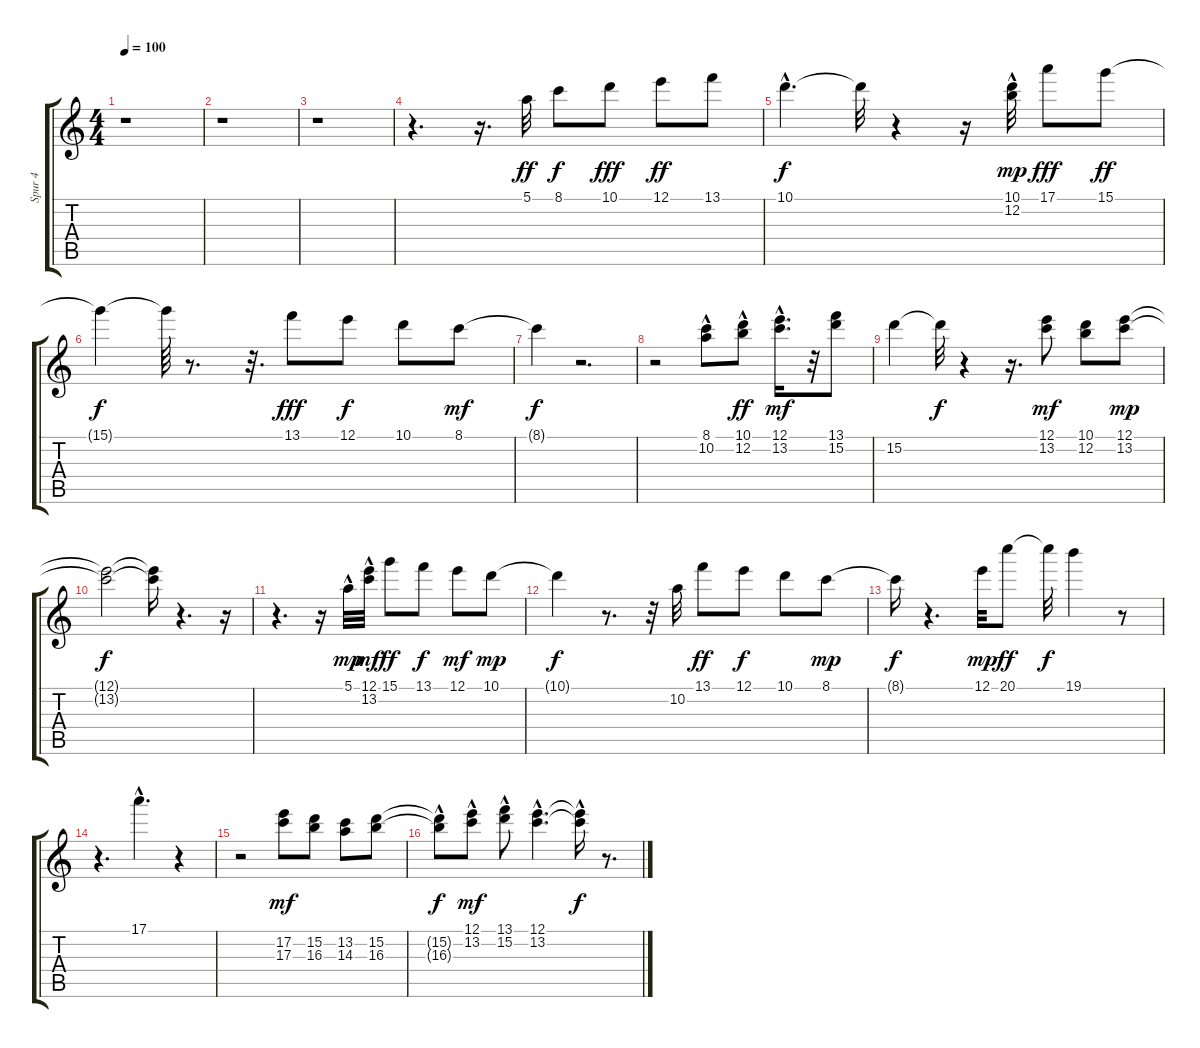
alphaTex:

\track ("Spur 4" "Spur 4") {instrument acousticguitarnylon}
\staff {score tabs}
\tuning (E4 B3 G3 D3 A2 E2) {hide}
\ts (4 4)
\tempo 100
\clef g2
\ks c
r.1{dy fff} |
r.1 |
r.1 |
r.4{d} r.16{d} 5.1.32{dy ff} 8.1.8{dy f} 10.1.8{dy fff} 12.1.8{dy ff} 13.1.8 |
10.1{hac}.4{d dy f} 10.1{t}.32 r.4 r.16 (10.1{hac} 12.2{hac}).32{dy mp} 17.1.8{dy fff} 15.1.8{dy ff} |
15.1{t}.4{dy f} 15.1{t}.64 r.8{d} r.32{d} 13.1.8{dy fff} 12.1.8{dy f} 10.1.8 8.1.8{dy mf} |
8.1{t}.4{dy f} r.2{d} |
r.2 (8.1{hac} 10.2).8 (10.1{hac} 12.2).8{dy ff} (12.1{hac} 13.2{hac}).16{d dy mf} r.32 (13.1 15.2).8 |
15.2.4 15.2{t}.32{dy f} r.4 r.16{d} (12.1 13.2).8{dy mf} (10.1 12.2).8 (12.1 13.2).8{dy mp} |
(12.1{t} 13.2{t}).2{dy f} (12.1{t} 13.2{t}).16 r.4{d} r.16 |
r.4{d} r.16 5.1{hac}.32{dy mp} (12.1{hac} 13.2).32{dy mf} 15.1.8{dy ff} 13.1.8{dy f} 12.1.8{dy mf} 10.1.8{dy mp} |
10.1{t}.4{dy f} r.8{d} r.32 10.2.32 13.1.8{dy ff} 12.1.8{dy f} 10.1.8 8.1.8{dy mp} |
8.1{t}.16{dy f} r.4{d} 12.1.32{dy mp} 20.1.8{dy ff} 20.1{t}.32{dy f} 19.1.4 r.8 |
r.4{d} 17.1{hac}.4{d} r.4 |
r.2 (17.2 17.3).8{dy mf} (15.2 16.3).8 (13.2 14.3).8 (15.2 16.3).8 |
(15.2{hac t} 16.3{t}).8{dy f} (12.1{hac} 13.2).8{dy mf} (13.1 15.2{hac}).8 (12.1{hac} 13.2{hac}).4{d} (12.1{t} 13.2{hac t}).16{dy f} r.8{d}
